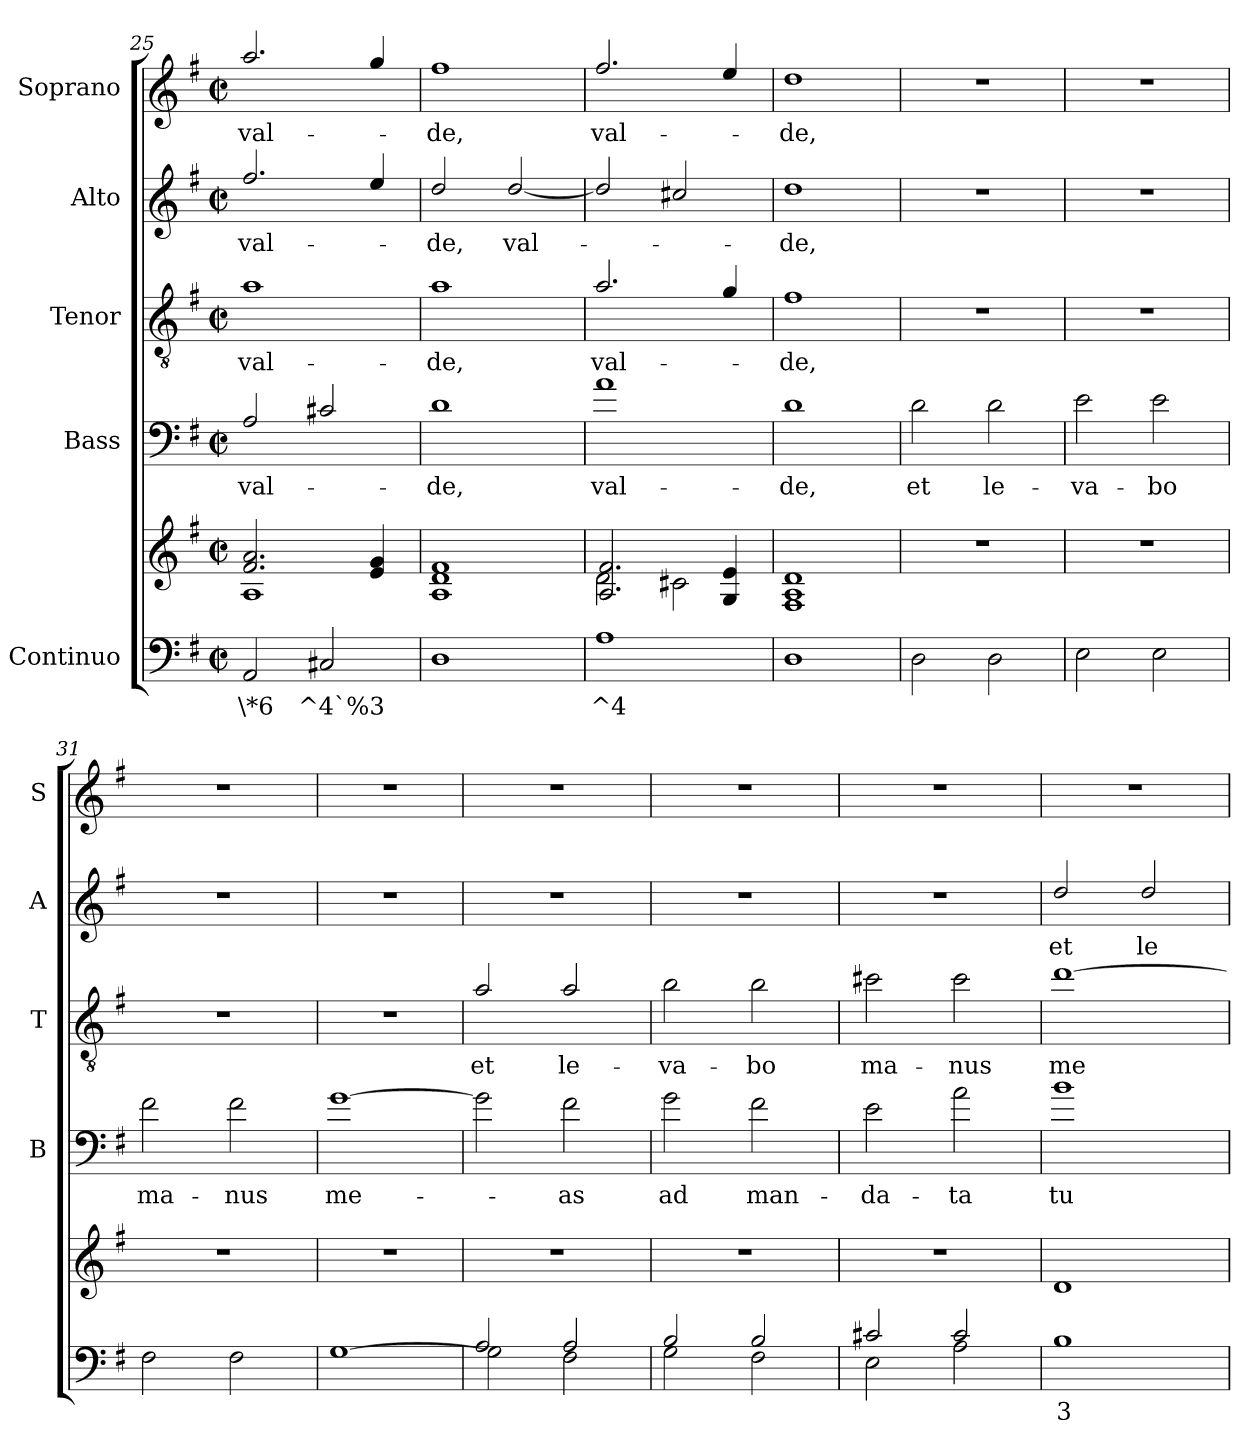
**kern	**text	**kern	**kern	**text	**kern	**text	**kern	**text	**kern	**text
*part5	*part5	*part5	*part4	*part4	*part3	*part3	*part2	*part2	*part1	*part1
*staff6	*staff6	*staff5	*staff4	*staff4	*staff3	*staff3	*staff2	*staff2	*staff1	*staff1
*I"Continuo	*	*	*I"Bass	*	*I"Tenor	*	*I"Alto	*	*I"Soprano	*
*	*	*	*I'B	*	*I'T	*	*I'A	*	*I'S	*
*clefF4	*	*clefG2	*clefF4	*	*clefGv2	*	*clefG2	*	*clefG2	*
*	*	*	*ITrd7c12	*	*ITrd7c12	*	*ITrd7c12	*	*ITrd7c12	*
*k[f#]	*	*k[f#]	*k[f#]	*	*k[f#]	*	*k[f#]	*	*k[f#]	*
*G:	*	*G:	*G:	*	*G:	*	*G:	*	*G:	*
*M2/2	*	*M2/2	*M2/2	*	*M2/2	*	*M2/2	*	*M2/2	*
*met(c|)	*	*met(c|)	*met(c|)	*	*met(c|)	*	*met(c|)	*	*met(c|)	*
=25	=25	=25	=25	=25	=25	=25	=25	=25	=25	=25
!	!LO:LY:b	!	!	!	!	!	!	!	!	!
*	*	*^	*	*	*	*	*	*	*	*
!	!	!	!	!	!LO:LY:b	!	!	!	!	!	!
!	!	!	!	!	!	!	!LO:LY:b	!	!	!	!
!	!	!	!	!	!	!	!	!	!LO:LY:b	!	!
!	!	!	!	!	!	!	!	!	!	!	!LO:LY:b
2AA/	\*6	2.f#!/ 2.a!/	1A!	2AA/	val-	1A	val-	2.f#/	val-	2.a/	val-
!	!LO:LY:b	!	!	!	!	!	!	!	!	!	!
2C#X/	^4`%3	.	.	2C#X/	.	.	.	.	.	.	.
.	.	4e!/ 4g!/	.	.	.	.	.	4e/	.	4g/	.
*	*	*v	*v	*	*	*	*	*	*	*	*
=26	=26	=26	=26	=26	=26	=26	=26	=26	=26	=26
!	!	!	!	!LO:LY:b	!	!	!	!	!	!
!	!	!	!	!	!	!LO:LY:b	!	!	!	!
!	!	!	!	!	!	!	!	!LO:LY:b	!	!
!	!	!	!	!	!	!	!	!	!	!LO:LY:b
1D	.	1A! 1d! 1f#!	1D	-de,	1A	-de,	2d/	-de,	1f#	-de,
!	!	!	!	!	!	!	!	!LO:LY:b	!	!
.	.	.	.	.	.	.	[2d/	val-	.	.
=27	=27	=27	=27	=27	=27	=27	=27	=27	=27	=27
!	!LO:LY:b	!	!	!	!	!	!	!	!	!
*^	*	*^	*	*	*	*	*	*	*	*
!	!	!	!	!	!	!LO:LY:b	!	!	!	!	!	!
!	!	!	!	!	!	!	!	!LO:LY:b	!	!	!	!
!	!	!	!	!	!	!	!	!	!	!	!	!LO:LY:b
2ryy	1A	^4	2d!\	2.A!/ 2.f#!/	1A	val-	2.A/	val-	2d/]	.	2.f#/	val-
!	!	!LO:LY:b	!	!	!	!	!	!	!	!	!	!
2ryy	.	%3	2c#X!\	.	.	.	.	.	2c#X/	.	.	.
.	.	.	.	4G!/ 4e!/	.	.	4G/	.	.	.	4e/	.
*v	*v	*	*	*	*	*	*	*	*	*	*	*
*	*	*v	*v	*	*	*	*	*	*	*	*
=28	=28	=28	=28	=28	=28	=28	=28	=28	=28	=28
*	*	*^	*	*	*	*	*	*	*	*
!	!	!	!	!	!LO:LY:b	!	!	!	!	!	!
*	*	*v	*v	*	*	*	*	*	*	*	*
*	*	*^	*	*	*	*	*	*	*	*
!	!	!	!	!	!	!	!LO:LY:b	!	!	!	!
*	*	*v	*v	*	*	*	*	*	*	*	*
*	*	*^	*	*	*	*	*	*	*	*
!	!	!	!	!	!	!	!	!	!LO:LY:b	!	!
*	*	*v	*v	*	*	*	*	*	*	*	*
*	*	*^	*	*	*	*	*	*	*	*
!	!	!	!	!	!	!	!	!	!	!	!LO:LY:b
*	*	*v	*v	*	*	*	*	*	*	*	*
1D	.	1F#! 1A! 1d!	1D	-de,	1F#	-de,	1d	-de,	1d	-de,
=29	=29	=29	=29	=29	=29	=29	=29	=29	=29	=29
!	!	!	!	!LO:LY:b	!	!	!	!	!	!
2D\	.	1r	2D\	et	1r	.	1r	.	1r	.
!	!	!	!	!LO:LY:b	!	!	!	!	!	!
2D\	.	.	2D\	le-	.	.	.	.	.	.
=30	=30	=30	=30	=30	=30	=30	=30	=30	=30	=30
!	!	!	!	!LO:LY:b	!	!	!	!	!	!
2E\	.	1r	2E\	-va-	1r	.	1r	.	1r	.
!	!	!	!	!LO:LY:b	!	!	!	!	!	!
2E\	.	.	2E\	-bo	.	.	.	.	.	.
=31	=31	=31	=31	=31	=31	=31	=31	=31	=31	=31
!	!	!	!	!LO:LY:b	!	!	!	!	!	!
2F#\	.	1r	2F#\	ma-	1r	.	1r	.	1r	.
!	!	!	!	!LO:LY:b	!	!	!	!	!	!
2F#\	.	.	2F#\	-nus	.	.	.	.	.	.
=32	=32	=32	=32	=32	=32	=32	=32	=32	=32	=32
!	!	!	!	!LO:LY:b	!	!	!	!	!	!
[1G	.	1r	[1G	me-	1r	.	1r	.	1r	.
!!LO:LB:g=z
=33	=33	=33	=33	=33	=33	=33	=33	=33	=33	=33
*^	*	*	*	*	*	*	*	*	*	*
!	!	!	!	!	!	!	!LO:LY:b	!	!	!	!
2A/	2G\]	.	1r	2G\]	.	2A/	et	1r	.	1r	.
!	!	!	!	!	!LO:LY:b	!	!	!	!	!	!
!	!	!	!	!	!	!	!LO:LY:b	!	!	!	!
2A/	2F#\	.	.	2F#\	-as	2A/	le-	.	.	.	.
=34	=34	=34	=34	=34	=34	=34	=34	=34	=34	=34	=34
!	!	!	!	!	!LO:LY:b	!	!	!	!	!	!
!	!	!	!	!	!	!	!LO:LY:b	!	!	!	!
2B/	2G\	.	1r	2G\	ad	2B\	-va-	1r	.	1r	.
!	!	!	!	!	!LO:LY:b	!	!	!	!	!	!
!	!	!	!	!	!	!	!LO:LY:b	!	!	!	!
2B/	2F#\	.	.	2F#\	man-	2B\	-bo	.	.	.	.
=35	=35	=35	=35	=35	=35	=35	=35	=35	=35	=35	=35
!	!	!	!	!	!LO:LY:b	!	!	!	!	!	!
!	!	!	!	!	!	!	!LO:LY:b	!	!	!	!
2c#X/	2E\	.	1r	2E\	-da-	2c#X\	ma-	1r	.	1r	.
!	!	!	!	!	!LO:LY:b	!	!	!	!	!	!
!	!	!	!	!	!	!	!LO:LY:b	!	!	!	!
2c#/	2A\	.	.	2A\	-ta	2c#\	-nus	.	.	.	.
*v	*v	*	*	*	*	*	*	*	*	*	*
=36	=36	=36	=36	=36	=36	=36	=36	=36	=36	=36
*^	*	*	*	*	*	*	*	*	*	*
!	!	!LO:LY:b	!	!	!	!	!	!	!	!	!
*v	*v	*	*	*	*	*	*	*	*	*	*
*^	*	*	*	*	*	*	*	*	*	*
!	!	!	!	!	!LO:LY:b	!	!	!	!	!	!
*v	*v	*	*	*	*	*	*	*	*	*	*
*^	*	*	*	*	*	*	*	*	*	*
!	!	!	!	!	!	!	!LO:LY:b	!	!	!	!
*v	*v	*	*	*	*	*	*	*	*	*	*
*^	*	*	*	*	*	*	*	*	*	*
!	!	!	!	!	!	!	!	!	!LO:LY:b	!	!
*v	*v	*	*	*	*	*	*	*	*	*	*
1B	3	1d!	1B	tu-	[1d	me-	2d/	et	1r	.
!	!	!	!	!	!	!	!	!LO:LY:b	!	!
.	.	.	.	.	.	.	2d/	le-	.	.
=	=	=	=	=	=	=	=	=	=	=
*-	*-	*-	*-	*-	*-	*-	*-	*-	*-	*-
